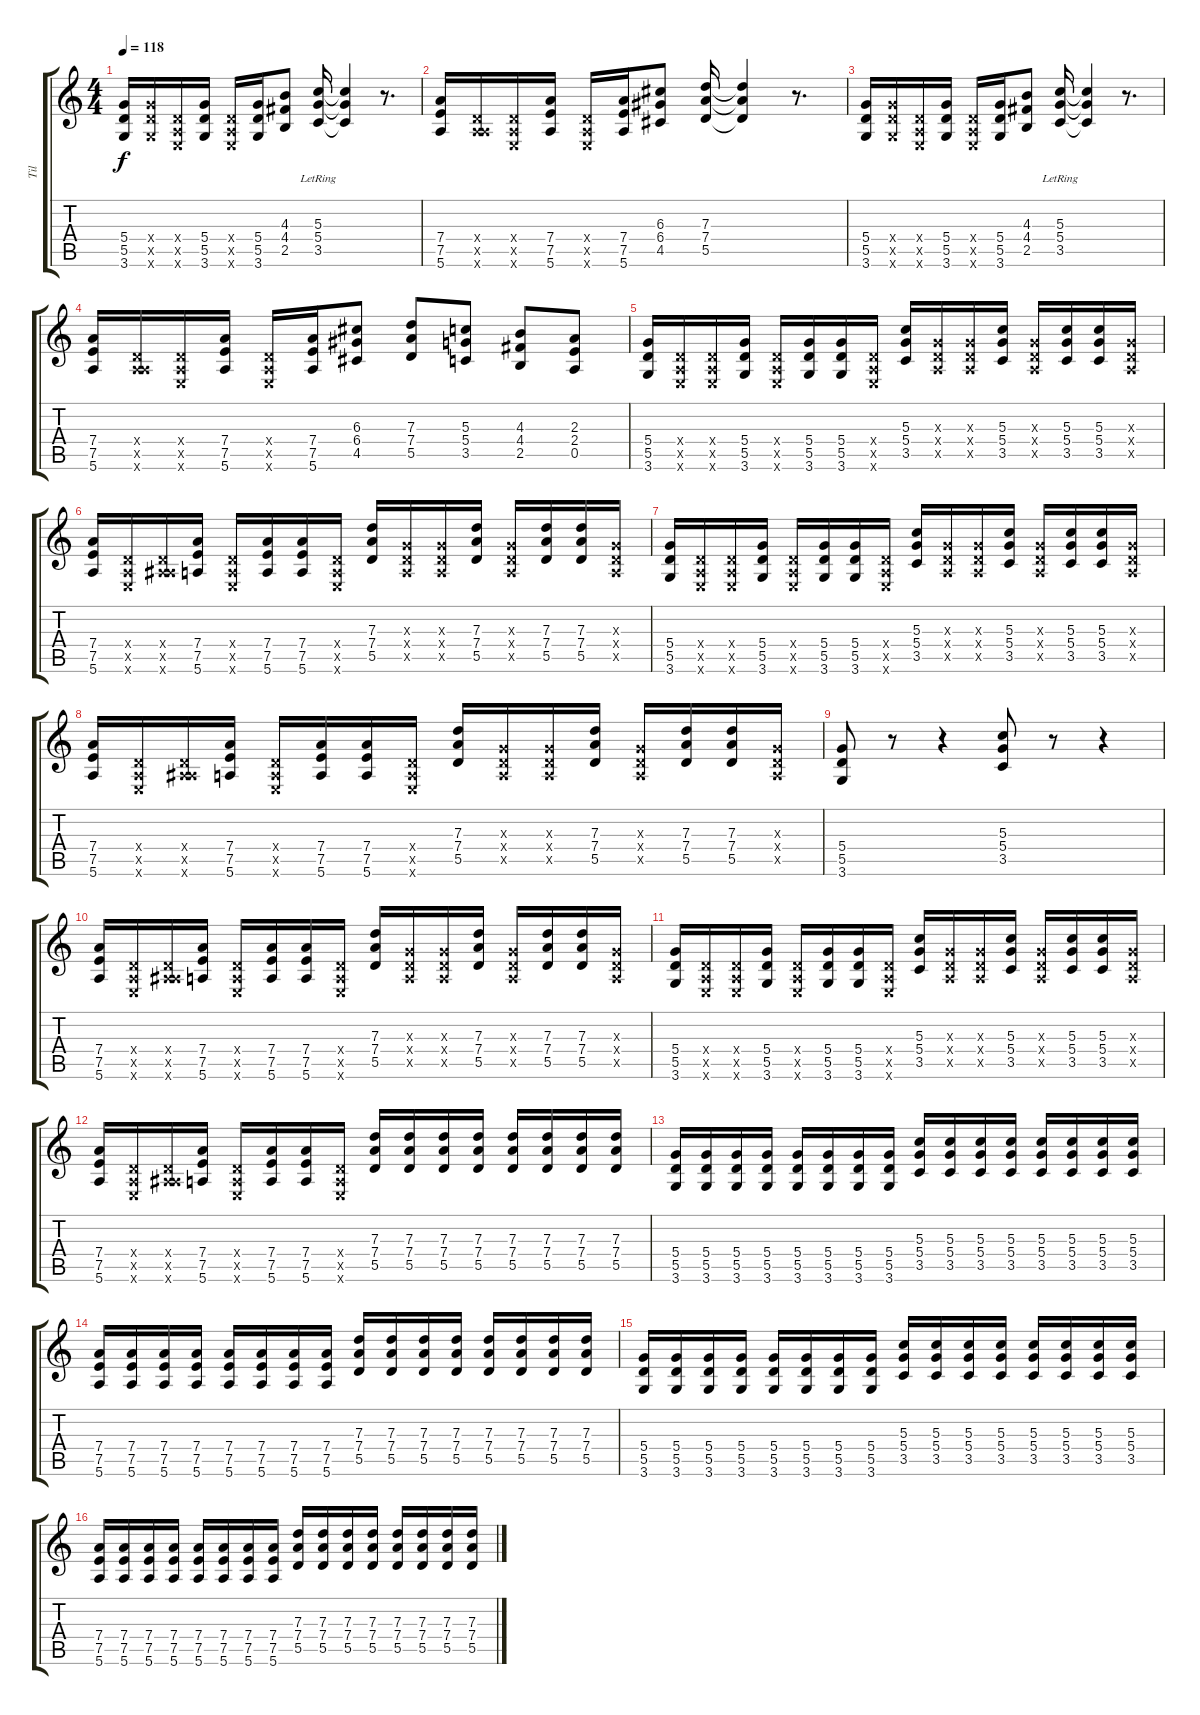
\track ("Til" "Til") {instrument electricguitarclean}
\staff {score tabs}
\tuning (E4 B3 G3 D3 A2 E2) {hide}
\ts (4 4)
\tempo 118
\clef g2
\ks c
(5.4 5.5 3.6).16{dy f instrument electricguitarclean} (5.4{x} 5.5{x} 3.6{x}).16 (0.4{x} 0.5{x} 0.6{x}).16 (5.4 5.5 3.6).16 (0.4{x} 0.5{x} 0.6{x}).16 (5.4 5.5 3.6).16 (4.3 4.4 2.5).8 (5.3{lr} 5.4{lr} 3.5{lr}).16 (5.3{t} 5.4{t} 3.5{t}).4 r.8{d} |
(7.4 7.5 5.6).16 (0.4{x} 0.5{x} 5.6{x}).16 (0.4{x} 0.5{x} 0.6{x}).16 (7.4 7.5 5.6).16 (0.4{x} 0.5{x} 0.6{x}).16 (7.4 7.5 5.6).16 (6.3 6.4 4.5).8 (7.3 7.4 5.5).16 (7.3{t} 7.4{t} 5.5{t}).4 r.8{d} |
(5.4 5.5 3.6).16 (5.4{x} 5.5{x} 3.6{x}).16 (0.4{x} 0.5{x} 0.6{x}).16 (5.4 5.5 3.6).16 (0.4{x} 0.5{x} 0.6{x}).16 (5.4 5.5 3.6).16 (4.3 4.4 2.5).8 (5.3{lr} 5.4{lr} 3.5{lr}).16 (5.3{t} 5.4{t} 3.5{t}).4 r.8{d} |
(7.4 7.5 5.6).16 (0.4{x} 0.5{x} 5.6{x}).16 (0.4{x} 0.5{x} 0.6{x}).16 (7.4 7.5 5.6).16 (0.4{x} 0.5{x} 0.6{x}).16 (7.4 7.5 5.6).16 (6.3 6.4 4.5).8 (7.3 7.4 5.5).8 (5.3 5.4 3.5).8 (4.3 4.4 2.5).8 (2.3 2.4 0.5).8 |
(5.4 5.5 3.6).16 (0.4{x} 0.5{x} 0.6{x}).16 (0.4{x} 0.5{x} 0.6{x}).16 (5.4 5.5 3.6).16 (0.4{x} 0.5{x} 0.6{x}).16 (5.4 5.5 3.6).16 (5.4 5.5 3.6).16 (0.4{x} 0.5{x} 0.6{x}).16 (5.3 5.4 3.5).16 (0.3{x} 0.4{x} 0.5{x}).16 (0.3{x} 0.4{x} 0.5{x}).16 (5.3 5.4 3.5).16 (0.3{x} 0.4{x} 0.5{x}).16 (5.3 5.4 3.5).16 (5.3 5.4 3.5).16 (0.3{x} 0.4{x} 0.5{x}).16 |
(7.4 7.5 5.6).16 (0.4{x} 0.5{x} 0.6{x}).16 (0.4{x} 0.5{x} 6.6{x}).16 (7.4 7.5 5.6).16 (0.4{x} 0.5{x} 0.6{x}).16 (7.4 7.5 5.6).16 (7.4 7.5 5.6).16 (0.4{x} 0.5{x} 0.6{x}).16 (7.3 7.4 5.5).16 (0.3{x} 0.4{x} 0.5{x}).16 (0.3{x} 0.4{x} 0.5{x}).16 (7.3 7.4 5.5).16 (0.3{x} 0.4{x} 0.5{x}).16 (7.3 7.4 5.5).16 (7.3 7.4 5.5).16 (0.3{x} 0.4{x} 0.5{x}).16 |
(5.4 5.5 3.6).16 (0.4{x} 0.5{x} 0.6{x}).16 (0.4{x} 0.5{x} 0.6{x}).16 (5.4 5.5 3.6).16 (0.4{x} 0.5{x} 0.6{x}).16 (5.4 5.5 3.6).16 (5.4 5.5 3.6).16 (0.4{x} 0.5{x} 0.6{x}).16 (5.3 5.4 3.5).16 (0.3{x} 0.4{x} 0.5{x}).16 (0.3{x} 0.4{x} 0.5{x}).16 (5.3 5.4 3.5).16 (0.3{x} 0.4{x} 0.5{x}).16 (5.3 5.4 3.5).16 (5.3 5.4 3.5).16 (0.3{x} 0.4{x} 0.5{x}).16 |
(7.4 7.5 5.6).16 (0.4{x} 0.5{x} 0.6{x}).16 (0.4{x} 0.5{x} 6.6{x}).16 (7.4 7.5 5.6).16 (0.4{x} 0.5{x} 0.6{x}).16 (7.4 7.5 5.6).16 (7.4 7.5 5.6).16 (0.4{x} 0.5{x} 0.6{x}).16 (7.3 7.4 5.5).16 (0.3{x} 0.4{x} 0.5{x}).16 (0.3{x} 0.4{x} 0.5{x}).16 (7.3 7.4 5.5).16 (0.3{x} 0.4{x} 0.5{x}).16 (7.3 7.4 5.5).16 (7.3 7.4 5.5).16 (0.3{x} 0.4{x} 0.5{x}).16 |
(5.4 5.5 3.6).8 r.8 r.4 (5.3 5.4 3.5).8 r.8 r.4 |
(7.4 7.5 5.6).16 (0.4{x} 0.5{x} 0.6{x}).16 (0.4{x} 0.5{x} 6.6{x}).16 (7.4 7.5 5.6).16 (0.4{x} 0.5{x} 0.6{x}).16 (7.4 7.5 5.6).16 (7.4 7.5 5.6).16 (0.4{x} 0.5{x} 0.6{x}).16 (7.3 7.4 5.5).16 (0.3{x} 0.4{x} 0.5{x}).16 (0.3{x} 0.4{x} 0.5{x}).16 (7.3 7.4 5.5).16 (0.3{x} 0.4{x} 0.5{x}).16 (7.3 7.4 5.5).16 (7.3 7.4 5.5).16 (0.3{x} 0.4{x} 0.5{x}).16 |
(5.4 5.5 3.6).16 (0.4{x} 0.5{x} 0.6{x}).16 (0.4{x} 0.5{x} 0.6{x}).16 (5.4 5.5 3.6).16 (0.4{x} 0.5{x} 0.6{x}).16 (5.4 5.5 3.6).16 (5.4 5.5 3.6).16 (0.4{x} 0.5{x} 0.6{x}).16 (5.3 5.4 3.5).16 (0.3{x} 0.4{x} 0.5{x}).16 (0.3{x} 0.4{x} 0.5{x}).16 (5.3 5.4 3.5).16 (0.3{x} 0.4{x} 0.5{x}).16 (5.3 5.4 3.5).16 (5.3 5.4 3.5).16 (0.3{x} 0.4{x} 0.5{x}).16 |
(7.4 7.5 5.6).16 (0.4{x} 0.5{x} 0.6{x}).16 (0.4{x} 0.5{x} 6.6{x}).16 (7.4 7.5 5.6).16 (0.4{x} 0.5{x} 0.6{x}).16 (7.4 7.5 5.6).16 (7.4 7.5 5.6).16 (0.4{x} 0.5{x} 0.6{x}).16 (7.3 7.4 5.5).16{volume 11 instrument overdrivenguitar} (7.3 7.4 5.5).16 (7.3 7.4 5.5).16 (7.3 7.4 5.5).16 (7.3 7.4 5.5).16 (7.3 7.4 5.5).16 (7.3 7.4 5.5).16 (7.3 7.4 5.5).16 |
(5.4 5.5 3.6).16 (5.4 5.5 3.6).16 (5.4 5.5 3.6).16 (5.4 5.5 3.6).16 (5.4 5.5 3.6).16 (5.4 5.5 3.6).16 (5.4 5.5 3.6).16 (5.4 5.5 3.6).16 (5.3 5.4 3.5).16 (5.3 5.4 3.5).16 (5.3 5.4 3.5).16 (5.3 5.4 3.5).16 (5.3 5.4 3.5).16 (5.3 5.4 3.5).16 (5.3 5.4 3.5).16 (5.3 5.4 3.5).16 |
(7.4 7.5 5.6).16 (7.4 7.5 5.6).16 (7.4 7.5 5.6).16 (7.4 7.5 5.6).16 (7.4 7.5 5.6).16 (7.4 7.5 5.6).16 (7.4 7.5 5.6).16 (7.4 7.5 5.6).16 (7.3 7.4 5.5).16 (7.3 7.4 5.5).16 (7.3 7.4 5.5).16 (7.3 7.4 5.5).16 (7.3 7.4 5.5).16 (7.3 7.4 5.5).16 (7.3 7.4 5.5).16 (7.3 7.4 5.5).16 |
(5.4 5.5 3.6).16 (5.4 5.5 3.6).16 (5.4 5.5 3.6).16 (5.4 5.5 3.6).16 (5.4 5.5 3.6).16 (5.4 5.5 3.6).16 (5.4 5.5 3.6).16 (5.4 5.5 3.6).16 (5.3 5.4 3.5).16 (5.3 5.4 3.5).16 (5.3 5.4 3.5).16 (5.3 5.4 3.5).16 (5.3 5.4 3.5).16 (5.3 5.4 3.5).16 (5.3 5.4 3.5).16 (5.3 5.4 3.5).16 |
(7.4 7.5 5.6).16 (7.4 7.5 5.6).16 (7.4 7.5 5.6).16 (7.4 7.5 5.6).16 (7.4 7.5 5.6).16 (7.4 7.5 5.6).16 (7.4 7.5 5.6).16 (7.4 7.5 5.6).16 (7.3 7.4 5.5).16 (7.3 7.4 5.5).16 (7.3 7.4 5.5).16 (7.3 7.4 5.5).16 (7.3 7.4 5.5).16 (7.3 7.4 5.5).16 (7.3 7.4 5.5).16 (7.3 7.4 5.5).16
